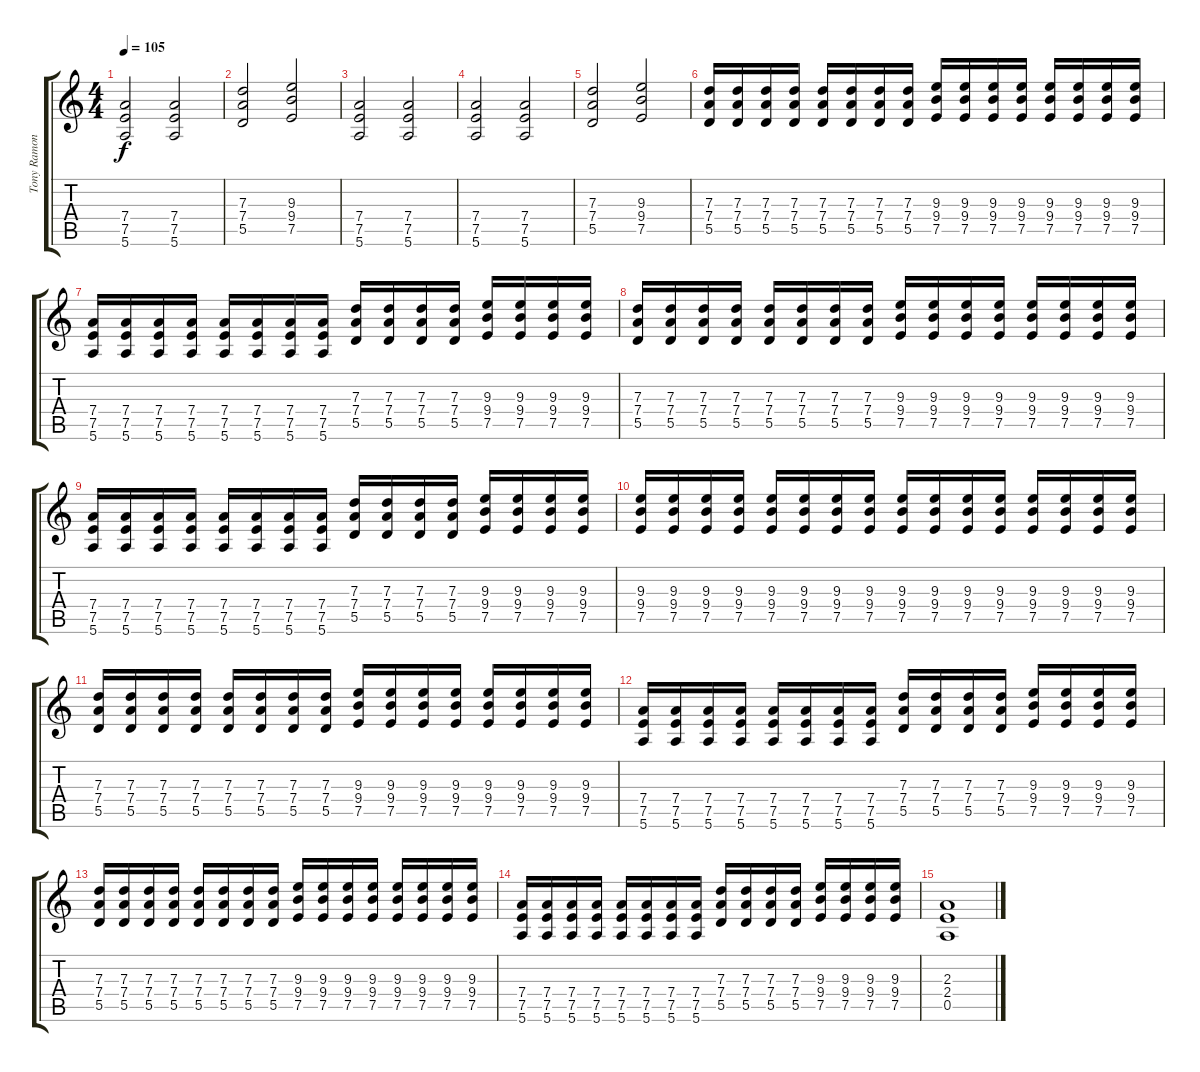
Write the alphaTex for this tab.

\track ("Tony Ramone!!" "Tony Ramon") {instrument distortionguitar}
\staff {score tabs}
\tuning (E4 B3 G3 D3 A2 E2) {hide}
\ts (4 4)
\tempo 105
\clef g2
\ks c
(7.4 7.5 5.6).2{dy f} (7.4 7.5 5.6).2 |
(7.3 7.4 5.5).2 (9.3 9.4 7.5).2 |
(7.4 7.5 5.6).2 (7.4 7.5 5.6).2 |
(7.4 7.5 5.6).2 (7.4 7.5 5.6).2 |
(7.3 7.4 5.5).2 (9.3 9.4 7.5).2 |
(7.3 7.4 5.5).16 (7.3 7.4 5.5).16 (7.3 7.4 5.5).16 (7.3 7.4 5.5).16 (7.3 7.4 5.5).16 (7.3 7.4 5.5).16 (7.3 7.4 5.5).16 (7.3 7.4 5.5).16 (9.3 9.4 7.5).16 (9.3 9.4 7.5).16 (9.3 9.4 7.5).16 (9.3 9.4 7.5).16 (9.3 9.4 7.5).16 (9.3 9.4 7.5).16 (9.3 9.4 7.5).16 (9.3 9.4 7.5).16 |
(7.4 7.5 5.6).16 (7.4 7.5 5.6).16 (7.4 7.5 5.6).16 (7.4 7.5 5.6).16 (7.4 7.5 5.6).16 (7.4 7.5 5.6).16 (7.4 7.5 5.6).16 (7.4 7.5 5.6).16 (7.3 7.4 5.5).16 (7.3 7.4 5.5).16 (7.3 7.4 5.5).16 (7.3 7.4 5.5).16 (9.3 9.4 7.5).16 (9.3 9.4 7.5).16 (9.3 9.4 7.5).16 (9.3 9.4 7.5).16 |
(7.3 7.4 5.5).16 (7.3 7.4 5.5).16 (7.3 7.4 5.5).16 (7.3 7.4 5.5).16 (7.3 7.4 5.5).16 (7.3 7.4 5.5).16 (7.3 7.4 5.5).16 (7.3 7.4 5.5).16 (9.3 9.4 7.5).16 (9.3 9.4 7.5).16 (9.3 9.4 7.5).16 (9.3 9.4 7.5).16 (9.3 9.4 7.5).16 (9.3 9.4 7.5).16 (9.3 9.4 7.5).16 (9.3 9.4 7.5).16 |
(7.4 7.5 5.6).16 (7.4 7.5 5.6).16 (7.4 7.5 5.6).16 (7.4 7.5 5.6).16 (7.4 7.5 5.6).16 (7.4 7.5 5.6).16 (7.4 7.5 5.6).16 (7.4 7.5 5.6).16 (7.3 7.4 5.5).16 (7.3 7.4 5.5).16 (7.3 7.4 5.5).16 (7.3 7.4 5.5).16 (9.3 9.4 7.5).16 (9.3 9.4 7.5).16 (9.3 9.4 7.5).16 (9.3 9.4 7.5).16 |
(9.3 9.4 7.5).16 (9.3 9.4 7.5).16 (9.3 9.4 7.5).16 (9.3 9.4 7.5).16 (9.3 9.4 7.5).16 (9.3 9.4 7.5).16 (9.3 9.4 7.5).16 (9.3 9.4 7.5).16 (9.3 9.4 7.5).16 (9.3 9.4 7.5).16 (9.3 9.4 7.5).16 (9.3 9.4 7.5).16 (9.3 9.4 7.5).16 (9.3 9.4 7.5).16 (9.3 9.4 7.5).16 (9.3 9.4 7.5).16 |
(7.3 7.4 5.5).16 (7.3 7.4 5.5).16 (7.3 7.4 5.5).16 (7.3 7.4 5.5).16 (7.3 7.4 5.5).16 (7.3 7.4 5.5).16 (7.3 7.4 5.5).16 (7.3 7.4 5.5).16 (9.3 9.4 7.5).16 (9.3 9.4 7.5).16 (9.3 9.4 7.5).16 (9.3 9.4 7.5).16 (9.3 9.4 7.5).16 (9.3 9.4 7.5).16 (9.3 9.4 7.5).16 (9.3 9.4 7.5).16 |
(7.4 7.5 5.6).16 (7.4 7.5 5.6).16 (7.4 7.5 5.6).16 (7.4 7.5 5.6).16 (7.4 7.5 5.6).16 (7.4 7.5 5.6).16 (7.4 7.5 5.6).16 (7.4 7.5 5.6).16 (7.3 7.4 5.5).16 (7.3 7.4 5.5).16 (7.3 7.4 5.5).16 (7.3 7.4 5.5).16 (9.3 9.4 7.5).16 (9.3 9.4 7.5).16 (9.3 9.4 7.5).16 (9.3 9.4 7.5).16 |
(7.3 7.4 5.5).16 (7.3 7.4 5.5).16 (7.3 7.4 5.5).16 (7.3 7.4 5.5).16 (7.3 7.4 5.5).16 (7.3 7.4 5.5).16 (7.3 7.4 5.5).16 (7.3 7.4 5.5).16 (9.3 9.4 7.5).16 (9.3 9.4 7.5).16 (9.3 9.4 7.5).16 (9.3 9.4 7.5).16 (9.3 9.4 7.5).16 (9.3 9.4 7.5).16 (9.3 9.4 7.5).16 (9.3 9.4 7.5).16 |
(7.4 7.5 5.6).16 (7.4 7.5 5.6).16 (7.4 7.5 5.6).16 (7.4 7.5 5.6).16 (7.4 7.5 5.6).16 (7.4 7.5 5.6).16 (7.4 7.5 5.6).16 (7.4 7.5 5.6).16 (7.3 7.4 5.5).16 (7.3 7.4 5.5).16 (7.3 7.4 5.5).16 (7.3 7.4 5.5).16 (9.3 9.4 7.5).16 (9.3 9.4 7.5).16 (9.3 9.4 7.5).16 (9.3 9.4 7.5).16 |
(2.3 2.4 0.5).1
